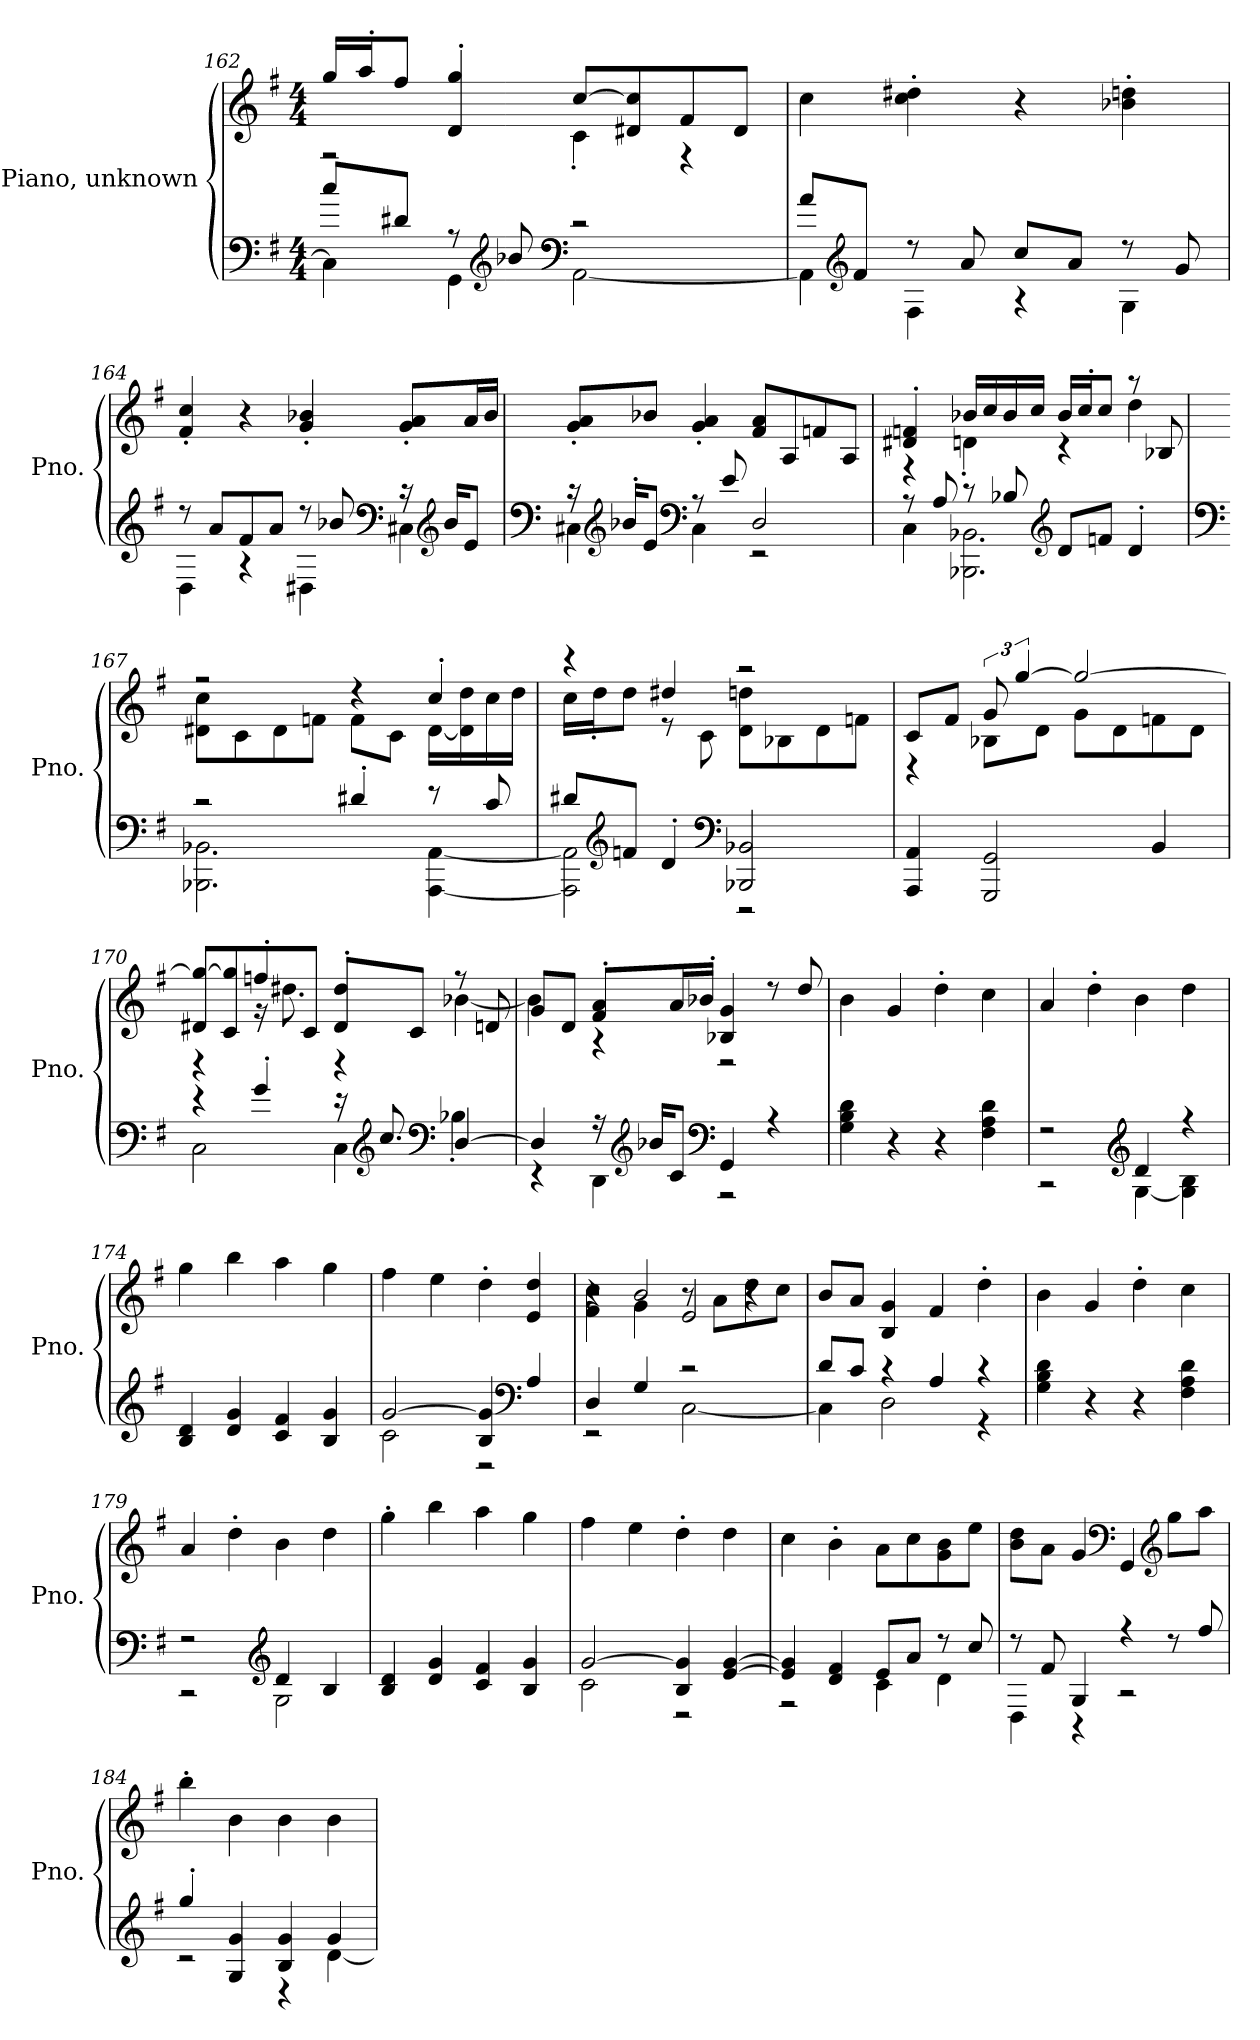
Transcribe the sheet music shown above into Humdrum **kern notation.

**kern	**kern
*part1	*part1
*staff2	*staff1
*I"Piano, unknown	*
*I'Pno.	*
!!LO:LB:g=z
*clefF4	*clefG2
*k[f#]	*k[f#]
*M4/4	*M4/4
=162	=162
*^	*^
8cc/L	4C\]	16gg/LL	2r
.	.	16aa'/J	.
8d#X/J	.	8ff#/J	.
8r	4GG\	4d/' 4gg/'	.
*clefG2	*	*	*
8b-X/	.	.	.
*clefF4	*	*	*
2r	[2AA\	[8cc/L	4c'\
.	.	8d#X/ 8cc/]	.
.	.	8f#/	4r
.	.	8d#/J	.
*	*	*v	*v
=163	=163	=163
8a/L	4AA\]	4cc\
*clefG2	*	*
8f#/J	.	.
8r	4F#\	4cc\' 4dd#X\'
8a/	.	.
8cc/L	4r	4r
8a/J	.	.
8r	4G\	4b-X\' 4ddn\'
8g/	.	.
=164	=164	=164
8r	4D\	4f#/' 4cc/'
8a/L	.	.
8f#/	4r	4r
8a/J	.	.
8r	4D#X\	4g/' 4b-X/'
8b-X/	.	.
*clefF4	*	*
16r	4C#X\	8g/' 8a/'L
*clefG2	*	*
16b-/KL	.	.
8e/J	.	16a/L
.	.	16b-/JJ
!!LO:LB:g=z
=165	=165	=165
*clefF4	*	*
16r	4C#X\	8g/' 8a/'L
*clefG2	*	*
16b-X'/KL	.	.
8e/J	.	8b-X/J
*clefF4	*	*
8r	4C#\	4g/' 4a/'
8e/	.	.
2D/	2r	8f#/ 8a/L
.	.	8A/
.	.	8fn/
.	.	8A/J
=166	=166	=166
*	*	*^
8r	4C\	4d#X/' 4fn/'	4r
8A/	.	.	.
8r	2.BBB-X\ 2.BB-X\	16b-X/LL	4dn'\
.	.	16cc/	.
8B-X/	.	16b-/	.
.	.	16cc/JJ	.
*clefG2	*	*	*
8d/L	.	16b-/LL	4r
.	.	16cc'/J	.
8fn/J	.	8cc/J	.
4d'/	.	8r	4dd\
.	.	8B-X/	.
!!LO:LB:g=z	!!
=167	=167	=167	=167
*clefF4	*	*	*
2r	2.BBB-X\ 2.BB-X\	2r	8d#X\ 8cc\L
.	.	.	8c\
.	.	.	8d#\
.	.	.	8fn\J
4d#X'/	.	4r	8f\L
.	.	.	8c\J
8r	[4AAA\ [4AA\	4cc'/	[16d#\LL
.	.	.	16d#\] 16dd\
8c/	.	.	16cc\
.	.	.	16dd\JJ
=168	=168	=168	=168
8d#X/L	2AAA\] 2AA\]	4r	16cc\LL
.	.	.	16dd'\J
*clefG2	*	*	*
8fn/J	.	.	8dd\J
4d#'/	.	4dd#X/	8r
.	.	.	8c\
*clefF4	*	*	*
2BBB-X/ 2BB-X/	2r	2r	8d\ 8ddn\L
.	.	.	8B-X\
.	.	.	8d\
.	.	.	8fn\J
*v	*v	*	*
=169	=169	=169
4AAA/ 4AA/	8c/L	4r
.	8f#/J	.
2GGG/ 2GG/	12g/	8B-X\L
.	[6gg/	.
.	.	8d\J
.	2gg/_	8g\L
.	.	8d\
4BB/	.	8fn\
.	.	8d\J
!!LO:LB:g=z	!!
=170	=170	=170
*^	*	*
4r	2C\	8d#X/ 8gg/_L	4r
.	.	8c/ 8gg/]	.
4g'/	.	8ffn'/	16r
.	.	.	8.dd#X\
.	.	8c/J	.
16r	4C\	8d#/' 8dd#/'L	4r
*clefG2	*	*	*
8.cc/	.	.	.
.	.	8c/J	.
*clefF4	*	*	*
[4D/	4B-X'\	8r	[4b-X\
.	.	8dn/	.
=171	=171	=171	=171
4D/]	4r	8g/L	4b-\]
.	.	8d/J	.
16r	4DD\	8f#/' 8a/'L	4r
*clefG2	*	*	*
16b-X/KL	.	.	.
8c/J	.	16a/L	.
.	.	16b-X'/JJ	.
*clefF4	*	*	*
4GG/	2r	4B-X/ 4g/	2r
4r	.	8r	.
.	.	8dd/	.
*v	*v	*	*
*	*v	*v
=172	=172
4G\ 4B\ 4d\	4b\
4r	4g/
4r	4dd'\
4F#\ 4A\ 4d\	4cc\
=173	=173
*^	*
2r	2r	4a/
.	.	4dd'\
*clefG2	*	*
4d/	[4G\	4b\
4r	4G\] 4B\	4dd\
*v	*v	*
!!LO:LB:g=z
=174	=174
4B/ 4d/	4gg\
4d/ 4g/	4bb\
4c/ 4f#/	4aa\
4B/ 4g/	4gg\
=175	=175
*^	*
[2g/	2c\	4ff#\
.	.	4ee\
4B/ 4g/]	2r	4dd'\
*clefF4	*	*
4A/	.	4e/ 4dd/
=176	=176	=176
*	*	*^
*	*	*	*^
4D/	2r	4r	4f#\ 4cc\	2r
4G/	.	2b/	4g\	.
2r	[2C\	.	8r	2e/
.	.	.	8a\L	.
.	.	4r	8dd\	.
.	.	.	8cc\J	.
*	*	*v	*v	*v
=177	=177	=177
8d/L	4C\]	8b/L
8c/J	.	8a/J
4r	2D\	4B/ 4g/
4A/	.	4f#/
4r	4r	4dd'\
*v	*v	*
=178	=178
4G\ 4B\ 4d\	4b\
4r	4g/
4r	4dd'\
4F#\ 4A\ 4d\	4cc\
=179	=179
*^	*
2r	2r	4a/
.	.	4dd'\
*clefG2	*	*
4d/	2G\	4b\
4B/	.	4dd\
*v	*v	*
=180	=180
4B/ 4d/	4gg'\
4d/ 4g/	4bb\
4c/ 4f#/	4aa\
4B/ 4g/	4gg\
!!LO:PB:g=z
=181	=181
*^	*
[2g/	2c\	4ff#\
.	.	4ee\
4B/ 4g/]	2r	4dd'\
[4e/ [4g/	.	4dd\
=182	=182	=182
4e/] 4g/]	2r	4cc\
4d/ 4f#/	.	4b'\
8e/L	4c\	8a\L
8a/J	.	8cc\
8r	4d\	8g\ 8b\
8cc/	.	8ee\J
=183	=183	=183
8r	4D\	8b\ 8dd\L
8f#/	.	8a\J
4G/	4r	4g/
*	*	*clefF4
4r	2r	4GG/
*	*	*clefG2
8r	.	8gg\L
8ff#/	.	8aa\J
=184	=184	=184
4gg'/	2r	4bb'\
4G/ 4g/	.	4b\
4B/ 4g/	4r	4b\
4g/	[4d\	4b\
*v	*v	*
=	=
*-	*-
